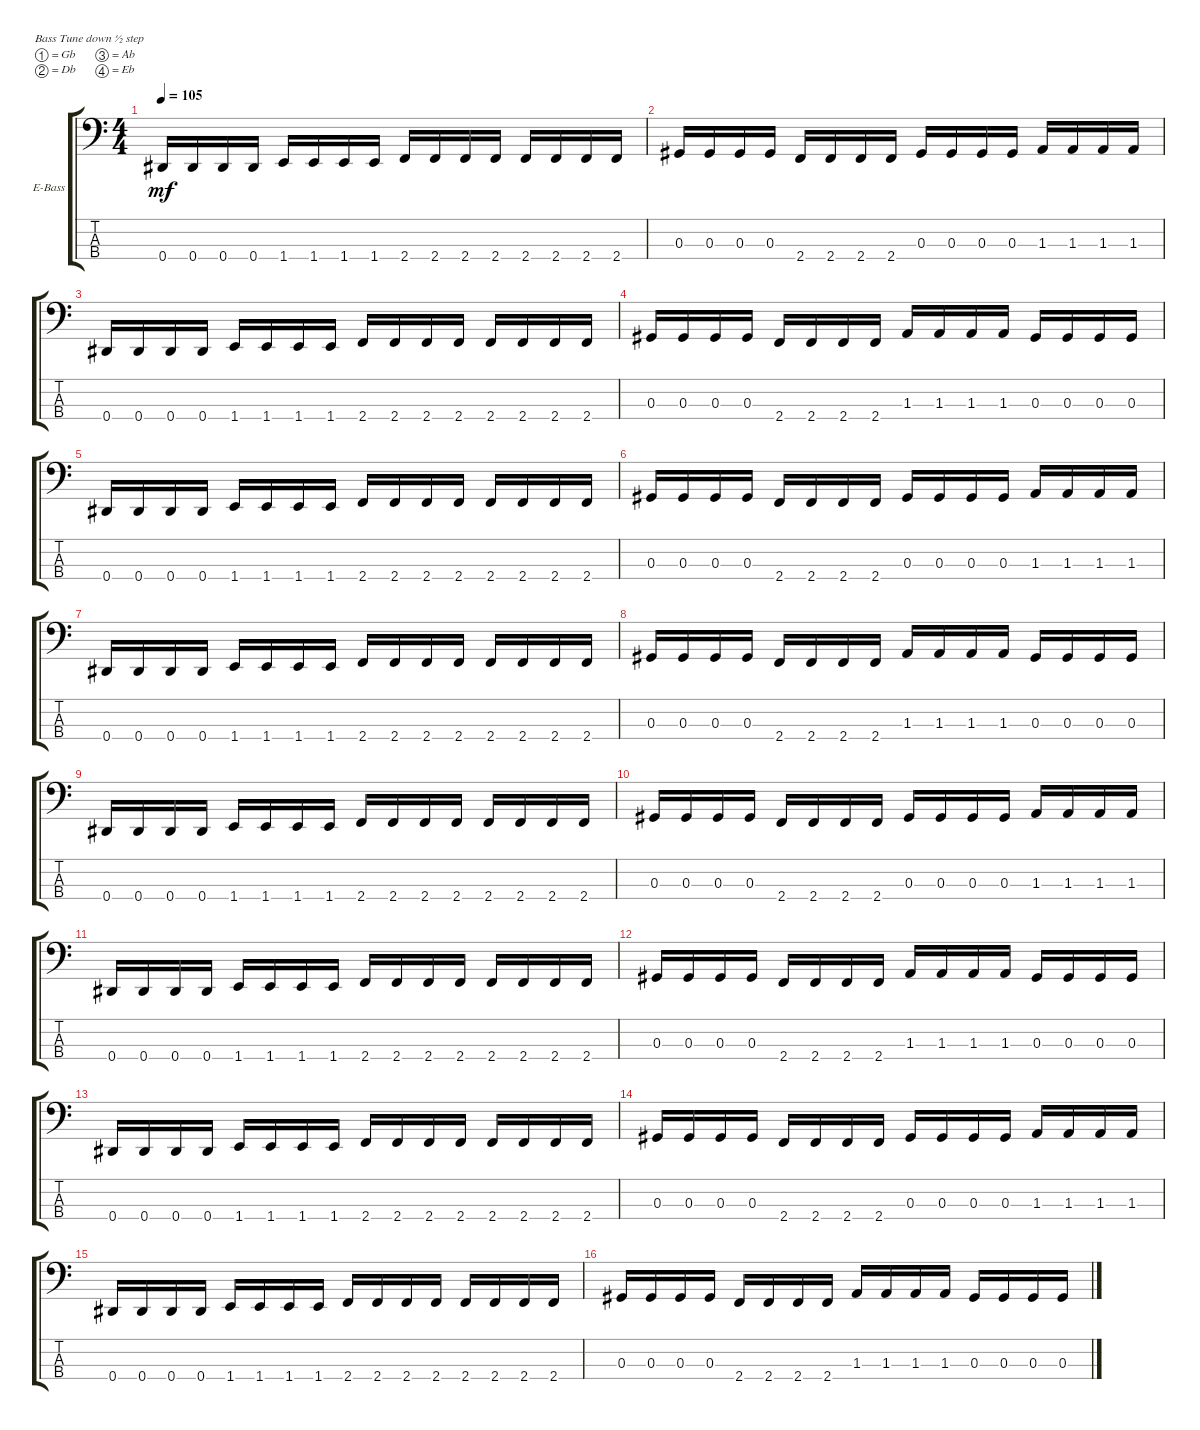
\bracketExtendMode groupsimilarinstruments
\firstSystemTrackNameOrientation horizontal
\otherSystemsTrackNameOrientation horizontal
\track ("Electric Bass" "E-Bass") {instrument electricbassfinger}
\staff {score tabs}
\tuning (Gb2 Db2 Ab1 Eb1)
\ts (4 4)
\tempo 105
\clef f4
\ks c
0.4.16{dy mf} 0.4.16 0.4.16 0.4.16 1.4.16 1.4.16 1.4.16 1.4.16 2.4.16 2.4.16 2.4.16 2.4.16 2.4.16 2.4.16 2.4.16 2.4.16 |
0.3.16 0.3.16 0.3.16 0.3.16 2.4.16 2.4.16 2.4.16 2.4.16 0.3.16 0.3.16 0.3.16 0.3.16 1.3.16 1.3.16 1.3.16 1.3.16 |
0.4.16 0.4.16 0.4.16 0.4.16 1.4.16 1.4.16 1.4.16 1.4.16 2.4.16 2.4.16 2.4.16 2.4.16 2.4.16 2.4.16 2.4.16 2.4.16 |
0.3.16 0.3.16 0.3.16 0.3.16 2.4.16 2.4.16 2.4.16 2.4.16 1.3.16 1.3.16 1.3.16 1.3.16 0.3.16 0.3.16 0.3.16 0.3.16 |
0.4.16 0.4.16 0.4.16 0.4.16 1.4.16 1.4.16 1.4.16 1.4.16 2.4.16 2.4.16 2.4.16 2.4.16 2.4.16 2.4.16 2.4.16 2.4.16 |
0.3.16 0.3.16 0.3.16 0.3.16 2.4.16 2.4.16 2.4.16 2.4.16 0.3.16 0.3.16 0.3.16 0.3.16 1.3.16 1.3.16 1.3.16 1.3.16 |
0.4.16 0.4.16 0.4.16 0.4.16 1.4.16 1.4.16 1.4.16 1.4.16 2.4.16 2.4.16 2.4.16 2.4.16 2.4.16 2.4.16 2.4.16 2.4.16 |
0.3.16 0.3.16 0.3.16 0.3.16 2.4.16 2.4.16 2.4.16 2.4.16 1.3.16 1.3.16 1.3.16 1.3.16 0.3.16 0.3.16 0.3.16 0.3.16 |
0.4.16 0.4.16 0.4.16 0.4.16 1.4.16 1.4.16 1.4.16 1.4.16 2.4.16 2.4.16 2.4.16 2.4.16 2.4.16 2.4.16 2.4.16 2.4.16 |
0.3.16 0.3.16 0.3.16 0.3.16 2.4.16 2.4.16 2.4.16 2.4.16 0.3.16 0.3.16 0.3.16 0.3.16 1.3.16 1.3.16 1.3.16 1.3.16 |
0.4.16 0.4.16 0.4.16 0.4.16 1.4.16 1.4.16 1.4.16 1.4.16 2.4.16 2.4.16 2.4.16 2.4.16 2.4.16 2.4.16 2.4.16 2.4.16 |
0.3.16 0.3.16 0.3.16 0.3.16 2.4.16 2.4.16 2.4.16 2.4.16 1.3.16 1.3.16 1.3.16 1.3.16 0.3.16 0.3.16 0.3.16 0.3.16 |
0.4.16 0.4.16 0.4.16 0.4.16 1.4.16 1.4.16 1.4.16 1.4.16 2.4.16 2.4.16 2.4.16 2.4.16 2.4.16 2.4.16 2.4.16 2.4.16 |
0.3.16 0.3.16 0.3.16 0.3.16 2.4.16 2.4.16 2.4.16 2.4.16 0.3.16 0.3.16 0.3.16 0.3.16 1.3.16 1.3.16 1.3.16 1.3.16 |
0.4.16 0.4.16 0.4.16 0.4.16 1.4.16 1.4.16 1.4.16 1.4.16 2.4.16 2.4.16 2.4.16 2.4.16 2.4.16 2.4.16 2.4.16 2.4.16 |
0.3.16 0.3.16 0.3.16 0.3.16 2.4.16 2.4.16 2.4.16 2.4.16 1.3.16 1.3.16 1.3.16 1.3.16 0.3.16 0.3.16 0.3.16 0.3.16
